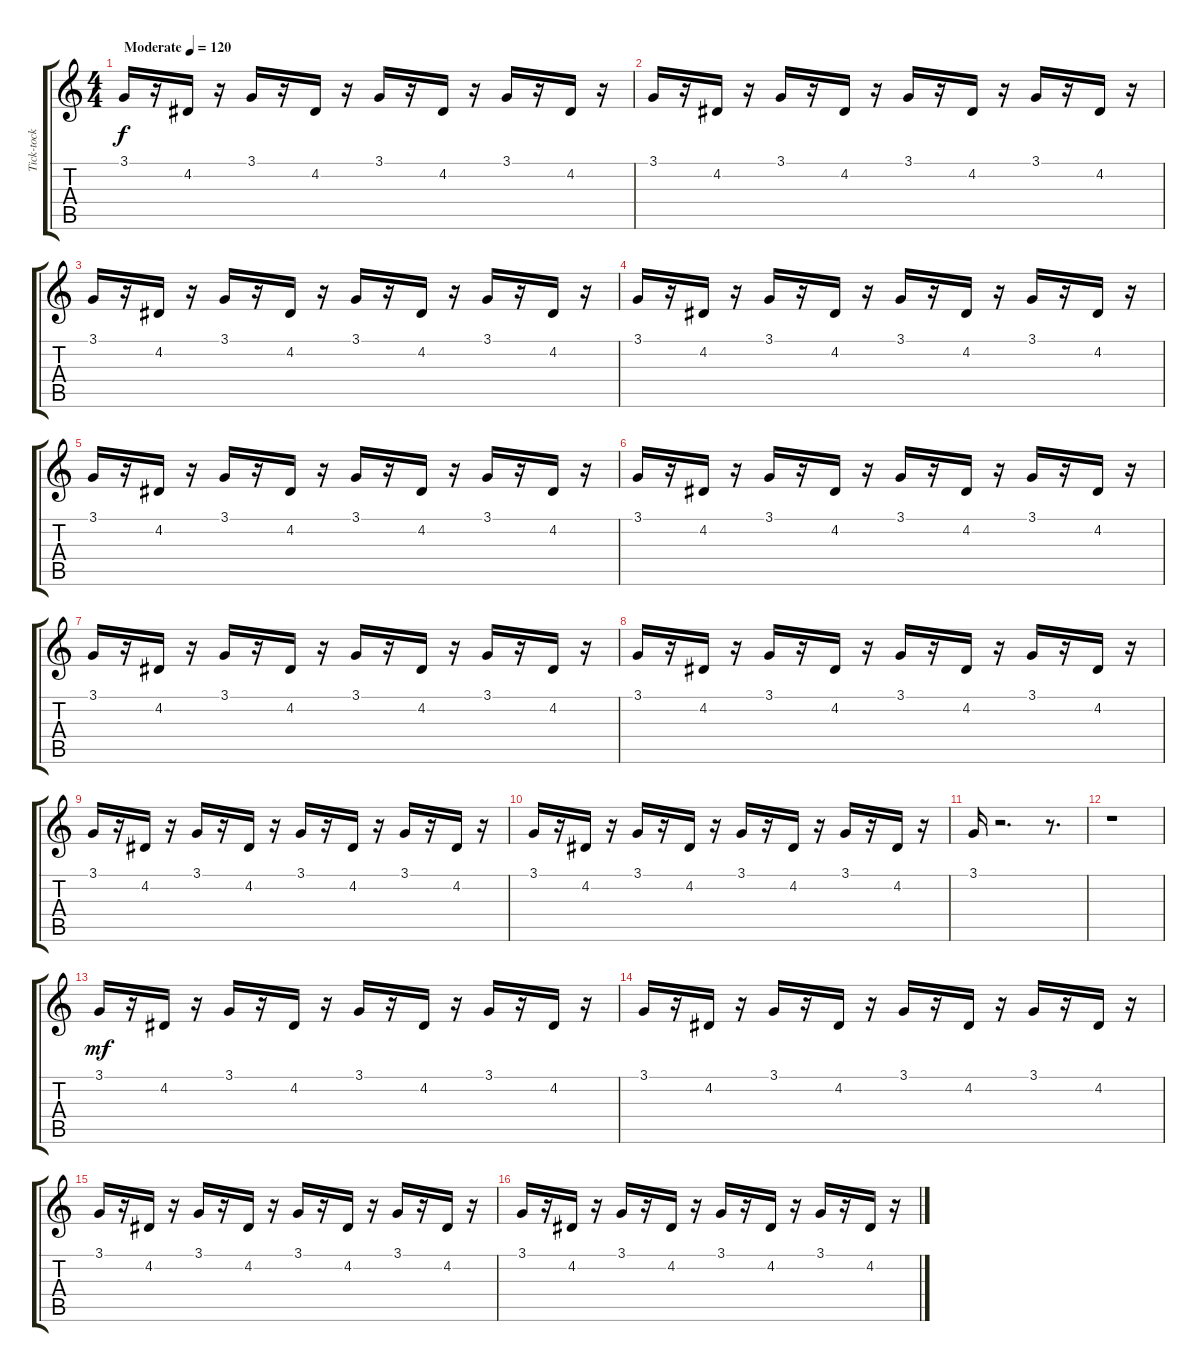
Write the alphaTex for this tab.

\track ("Tick-tock" "Tick-tock") {instrument woodblock}
\staff {score tabs}
\tuning (E4 B3 G3 D3 A2 E2) {hide}
\ts (4 4)
\tempo (120 "Moderate")
\clef g2
\ks c
3.1.16{dy f instrument woodblock} r.16 4.2.16 r.16 3.1.16 r.16 4.2.16 r.16 3.1.16 r.16 4.2.16 r.16 3.1.16 r.16 4.2.16 r.16 |
3.1.16 r.16 4.2.16 r.16 3.1.16 r.16 4.2.16 r.16 3.1.16 r.16 4.2.16 r.16 3.1.16 r.16 4.2.16 r.16 |
3.1.16 r.16 4.2.16 r.16 3.1.16 r.16 4.2.16 r.16 3.1.16 r.16 4.2.16 r.16 3.1.16 r.16 4.2.16 r.16 |
3.1.16 r.16 4.2.16 r.16 3.1.16 r.16 4.2.16 r.16 3.1.16 r.16 4.2.16 r.16 3.1.16 r.16 4.2.16 r.16 |
3.1.16 r.16 4.2.16 r.16 3.1.16 r.16 4.2.16 r.16 3.1.16 r.16 4.2.16 r.16 3.1.16 r.16 4.2.16 r.16 |
3.1.16 r.16 4.2.16 r.16 3.1.16 r.16 4.2.16 r.16 3.1.16 r.16 4.2.16 r.16 3.1.16 r.16 4.2.16 r.16 |
3.1.16 r.16 4.2.16 r.16 3.1.16 r.16 4.2.16 r.16 3.1.16 r.16 4.2.16 r.16 3.1.16 r.16 4.2.16 r.16 |
3.1.16 r.16 4.2.16 r.16 3.1.16 r.16 4.2.16 r.16 3.1.16 r.16 4.2.16 r.16 3.1.16 r.16 4.2.16 r.16 |
3.1.16 r.16 4.2.16 r.16 3.1.16 r.16 4.2.16 r.16 3.1.16 r.16 4.2.16 r.16 3.1.16 r.16 4.2.16 r.16 |
3.1.16 r.16 4.2.16 r.16 3.1.16 r.16 4.2.16 r.16 3.1.16 r.16 4.2.16 r.16 3.1.16 r.16 4.2.16 r.16 |
3.1.16 r.2{d} r.8{d} |
r.1 |
3.1.16{dy mf} r.16 4.2.16 r.16 3.1.16 r.16 4.2.16 r.16 3.1.16 r.16 4.2.16 r.16 3.1.16 r.16 4.2.16 r.16 |
3.1.16 r.16 4.2.16 r.16 3.1.16 r.16 4.2.16 r.16 3.1.16 r.16 4.2.16 r.16 3.1.16 r.16 4.2.16 r.16 |
3.1.16 r.16 4.2.16 r.16 3.1.16 r.16 4.2.16 r.16 3.1.16 r.16 4.2.16 r.16 3.1.16 r.16 4.2.16 r.16 |
3.1.16 r.16 4.2.16 r.16 3.1.16 r.16 4.2.16 r.16 3.1.16 r.16 4.2.16 r.16 3.1.16 r.16 4.2.16 r.16
